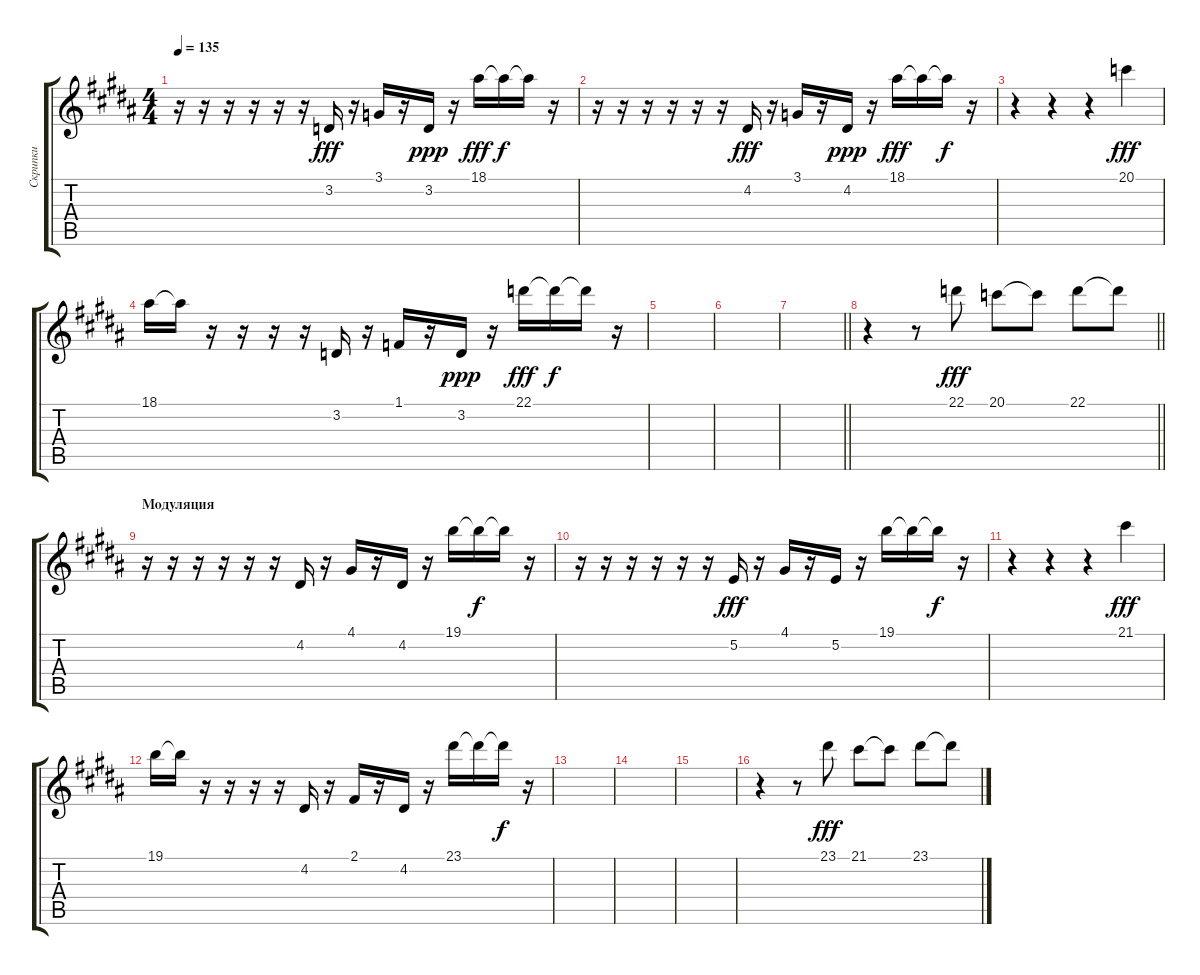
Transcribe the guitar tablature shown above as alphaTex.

\track ("Скрипки" "Скрипки") {instrument stringensemble1}
\staff {score tabs}
\tuning (E4 B3 G3 D3 A2 E2) {hide}
\ts (4 4)
\tempo 135
\clef g2
\ks g#minor
r.16{dy fff} r.16 r.16 r.16 r.16 r.16 3.2.16 r.16 3.1.16 r.16 3.2.16{dy ppp} r.16 18.1.16{dy fff} 18.1{t}.16{dy f} 18.1{t}.16 r.16 |
r.16 r.16 r.16 r.16 r.16 r.16 4.2.16{dy fff} r.16 3.1.16 r.16 4.2.16{dy ppp} r.16 18.1.16{dy fff} 18.1{t}.16 18.1{t}.16{dy f} r.16 |
r.4 r.4 r.4 20.1.4{dy fff} |
18.1.16 18.1{t}.16 r.16 r.16 r.16 r.16 3.2.16 r.16 1.1.16 r.16 3.2.16{dy ppp} r.16 22.1.16{dy fff} 22.1{t}.16{dy f} 22.1{t}.16 r.16 |
|
|
\barLineRight lightlight
|
\barLineRight lightlight
r.4 r.8 22.1.8{dy fff} 20.1.8 20.1{t}.8 22.1.8 22.1{t}.8 |
\section ("" "Модуляция")
r.16 r.16 r.16 r.16 r.16 r.16 4.2.16 r.16 4.1.16 r.16 4.2.16 r.16 19.1.16 19.1{t}.16{dy f} 19.1{t}.16 r.16 |
r.16 r.16 r.16 r.16 r.16 r.16 5.2.16{dy fff} r.16 4.1.16 r.16 5.2.16 r.16 19.1.16 19.1{t}.16 19.1{t}.16{dy f} r.16 |
r.4 r.4 r.4 21.1.4{dy fff} |
19.1.16 19.1{t}.16 r.16 r.16 r.16 r.16 4.2.16 r.16 2.1.16 r.16 4.2.16 r.16 23.1.16 23.1{t}.16 23.1{t}.16{dy f} r.16 |
|
|
|
r.4 r.8 23.1.8{dy fff} 21.1.8 21.1{t}.8 23.1.8 23.1{t}.8
